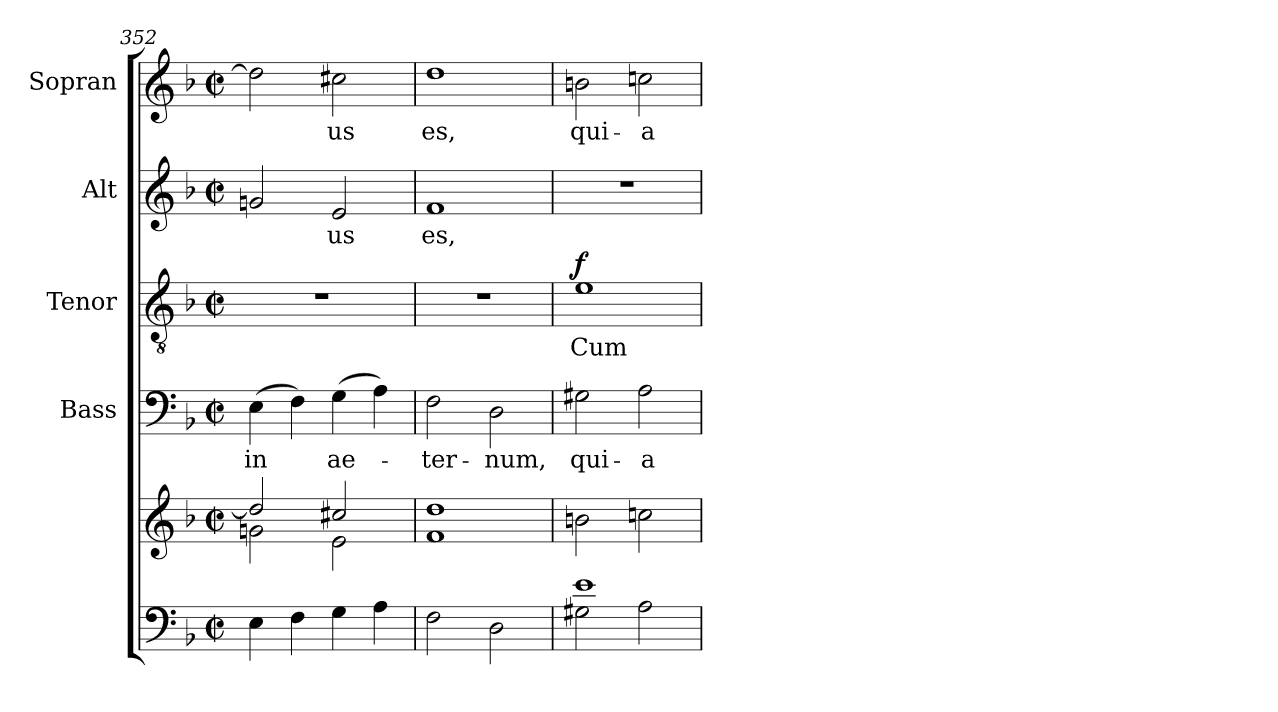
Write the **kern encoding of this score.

**kern	**kern	**kern	**text	**kern	**text	**dynam	**kern	**text	**kern	**text
*part5	*part5	*part4	*part4	*part3	*part3	*part3	*part2	*part2	*part1	*part1
*staff6	*staff5	*staff4	*staff4	*staff3	*staff3	*staff3	*staff2	*staff2	*staff1	*staff1
*	*	*I"Bass	*	*I"Tenor	*	*	*I"Alt	*	*I"Sopran	*
*	*	*I'B.	*	*I'T.	*	*	*I'A.	*	*I'S.	*
!!LO:PB:g=z
*clefF4	*clefG2	*clefF4	*	*clefGv2	*	*	*clefG2	*	*clefG2	*
*k[b-]	*k[b-]	*k[b-]	*	*k[b-]	*	*	*k[b-]	*	*k[b-]	*
*F:	*F:	*F:	*	*F:	*	*	*F:	*	*F:	*
*M2/2	*M2/2	*M2/2	*	*M2/2	*	*	*M2/2	*	*M2/2	*
*met(c|)	*met(c|)	*met(c|)	*	*met(c|)	*	*	*met(c|)	*	*met(c|)	*
=352	=352	=352	=352	=352	=352	=352	=352	=352	=352	=352
*	*^	*	*	*	*	*	*	*	*	*
!	!	!	!	!LO:LY:b	!	!	!	!	!	!	!
4E\	2dd/]	2gn\	(>4E\	in	1r	.	.	2gn/	.	2dd\]	.
4F\	.	.	4F\)	.	.	.	.	.	.	.	.
!	!	!	!	!LO:LY:b	!	!	!	!	!LO:LY:b	!	!LO:LY:b
4G\	2cc#X/	2e\	(>4G\	ae-	.	.	.	2e/	-us	2cc#X\	-us
4A\	.	.	4A\)	.	.	.	.	.	.	.	.
=353	=353	=353	=353	=353	=353	=353	=353	=353	=353	=353	=353
!	!	!	!	!LO:LY:b	!	!	!	!	!LO:LY:b	!	!LO:LY:b
2F\	1dd	1f	2F\	-ter-	1r	.	.	1f	es,	1dd	es,
!	!	!	!	!LO:LY:b	!	!	!	!	!	!	!
2D\	.	.	2D\	-num,	.	.	.	.	.	.	.
*	*v	*v	*	*	*	*	*	*	*	*	*
=354	=354	=354	=354	=354	=354	=354	=354	=354	=354	=354
*^	*	*	*	*	*	*	*	*	*	*
!	!	!	!	!LO:LY:b	!	!LO:LY:b	!LO:DY:a	!	!	!	!LO:LY:b
1e	2G#X\	2bn\	2G#X\	qui-	1e	Cum	f	1r	.	2bn\	qui-
!	!	!	!	!LO:LY:b	!	!	!	!	!	!	!LO:LY:b
.	2A\	2ccn\	2A\	-a	.	.	.	.	.	2ccn\	-a
*v	*v	*	*	*	*	*	*	*	*	*	*
=	=	=	=	=	=	=	=	=	=	=
*-	*-	*-	*-	*-	*-	*-	*-	*-	*-	*-
